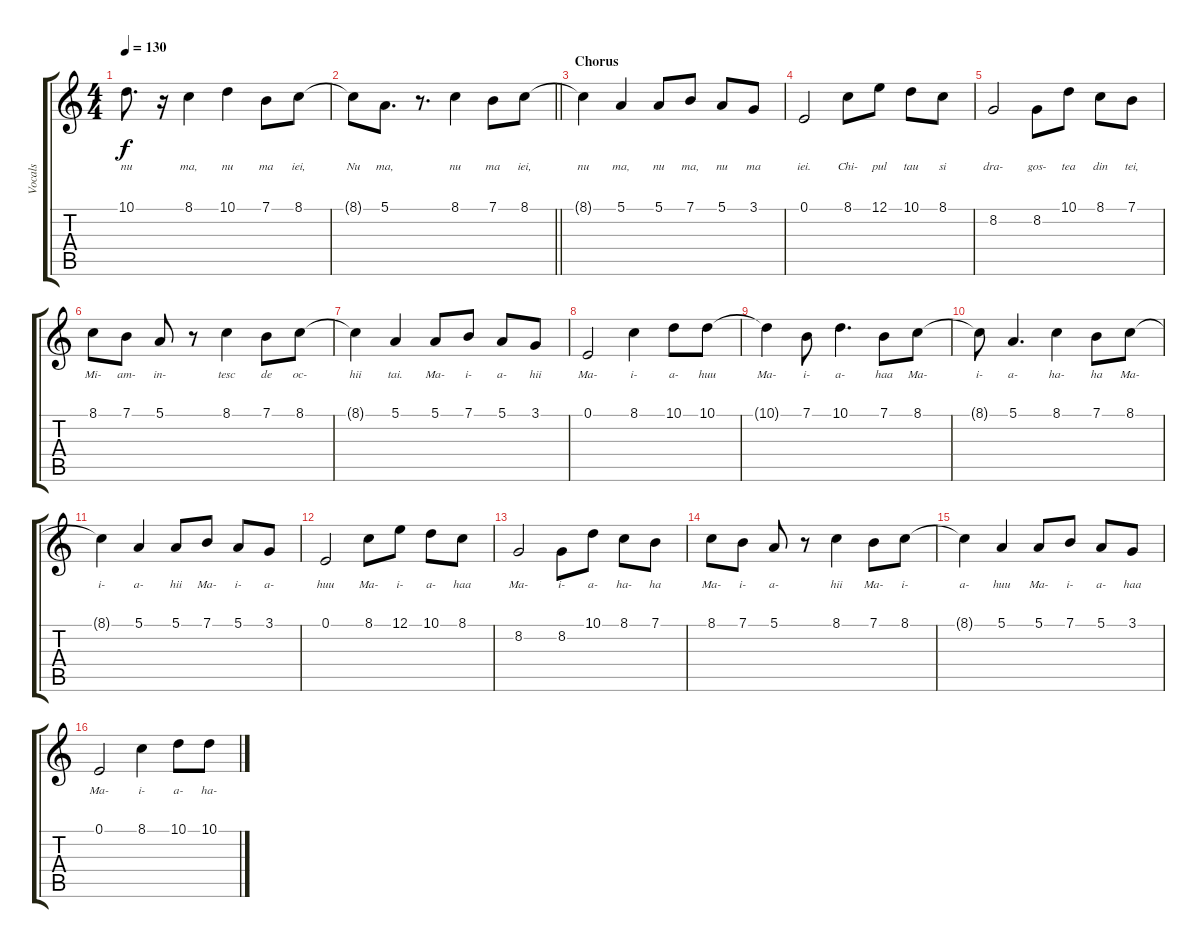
\track ("Vocals" "Vocals") {instrument altosax}
\staff {score tabs}
\tuning (E4 B3 G3 D3 A2 E2) {hide}
\ts (4 4)
\tempo 130
\clef g2
\ks c
10.1{t}.8{d lyrics (0 "nu") lyrics (1 "") lyrics (2 "") lyrics (3 "") lyrics (4 "") dy f} r.16 8.1.4{lyrics (0 "ma,") lyrics (1 "") lyrics (2 "") lyrics (3 "") lyrics (4 "")} 10.1.4{lyrics (0 "nu") lyrics (1 "") lyrics (2 "") lyrics (3 "") lyrics (4 "")} 7.1.8{lyrics (0 "ma") lyrics (1 "") lyrics (2 "") lyrics (3 "") lyrics (4 "")} 8.1.8{lyrics (0 "iei,") lyrics (1 "") lyrics (2 "") lyrics (3 "") lyrics (4 "")} |
\barLineRight lightlight
8.1{t}.8{lyrics (0 "Nu") lyrics (1 "") lyrics (2 "") lyrics (3 "") lyrics (4 "")} 5.1.8{d lyrics (0 "ma,") lyrics (1 "") lyrics (2 "") lyrics (3 "") lyrics (4 "")} r.8{d} 8.1.4{lyrics (0 "nu") lyrics (1 "") lyrics (2 "") lyrics (3 "") lyrics (4 "")} 7.1.8{lyrics (0 "ma") lyrics (1 "") lyrics (2 "") lyrics (3 "") lyrics (4 "")} 8.1.8{lyrics (0 "iei,") lyrics (1 "") lyrics (2 "") lyrics (3 "") lyrics (4 "")} |
\section ("" "Chorus")
8.1{t}.4{lyrics (0 "nu") lyrics (1 "") lyrics (2 "") lyrics (3 "") lyrics (4 "")} 5.1.4{lyrics (0 "ma,") lyrics (1 "") lyrics (2 "") lyrics (3 "") lyrics (4 "")} 5.1.8{lyrics (0 "nu") lyrics (1 "") lyrics (2 "") lyrics (3 "") lyrics (4 "")} 7.1.8{lyrics (0 "ma,") lyrics (1 "") lyrics (2 "") lyrics (3 "") lyrics (4 "")} 5.1.8{lyrics (0 "nu") lyrics (1 "") lyrics (2 "") lyrics (3 "") lyrics (4 "")} 3.1.8{lyrics (0 "ma") lyrics (1 "") lyrics (2 "") lyrics (3 "") lyrics (4 "")} |
0.1.2{lyrics (0 "iei.") lyrics (1 "") lyrics (2 "") lyrics (3 "") lyrics (4 "")} 8.1.8{lyrics (0 "Chi-") lyrics (1 "") lyrics (2 "") lyrics (3 "") lyrics (4 "")} 12.1.8{lyrics (0 "pul") lyrics (1 "") lyrics (2 "") lyrics (3 "") lyrics (4 "")} 10.1.8{lyrics (0 "tau") lyrics (1 "") lyrics (2 "") lyrics (3 "") lyrics (4 "")} 8.1.8{lyrics (0 "si") lyrics (1 "") lyrics (2 "") lyrics (3 "") lyrics (4 "")} |
8.2.2{lyrics (0 "dra-") lyrics (1 "") lyrics (2 "") lyrics (3 "") lyrics (4 "")} 8.2.8{lyrics (0 "gos-") lyrics (1 "") lyrics (2 "") lyrics (3 "") lyrics (4 "")} 10.1.8{lyrics (0 "tea") lyrics (1 "") lyrics (2 "") lyrics (3 "") lyrics (4 "")} 8.1.8{lyrics (0 "din") lyrics (1 "") lyrics (2 "") lyrics (3 "") lyrics (4 "")} 7.1.8{lyrics (0 "tei,") lyrics (1 "") lyrics (2 "") lyrics (3 "") lyrics (4 "")} |
8.1.8{lyrics (0 "Mi-") lyrics (1 "") lyrics (2 "") lyrics (3 "") lyrics (4 "")} 7.1.8{lyrics (0 "am-") lyrics (1 "") lyrics (2 "") lyrics (3 "") lyrics (4 "")} 5.1.8{lyrics (0 "in-") lyrics (1 "") lyrics (2 "") lyrics (3 "") lyrics (4 "")} r.8 8.1.4{lyrics (0 "tesc") lyrics (1 "") lyrics (2 "") lyrics (3 "") lyrics (4 "")} 7.1.8{lyrics (0 "de") lyrics (1 "") lyrics (2 "") lyrics (3 "") lyrics (4 "")} 8.1.8{lyrics (0 "oc-") lyrics (1 "") lyrics (2 "") lyrics (3 "") lyrics (4 "")} |
8.1{t}.4{lyrics (0 "hii") lyrics (1 "") lyrics (2 "") lyrics (3 "") lyrics (4 "")} 5.1.4{lyrics (0 "tai.") lyrics (1 "") lyrics (2 "") lyrics (3 "") lyrics (4 "")} 5.1.8{lyrics (0 "Ma-") lyrics (1 "") lyrics (2 "") lyrics (3 "") lyrics (4 "")} 7.1.8{lyrics (0 "i-") lyrics (1 "") lyrics (2 "") lyrics (3 "") lyrics (4 "")} 5.1.8{lyrics (0 "a-") lyrics (1 "") lyrics (2 "") lyrics (3 "") lyrics (4 "")} 3.1.8{lyrics (0 "hii") lyrics (1 "") lyrics (2 "") lyrics (3 "") lyrics (4 "")} |
0.1.2{lyrics (0 "Ma-") lyrics (1 "") lyrics (2 "") lyrics (3 "") lyrics (4 "")} 8.1.4{lyrics (0 "i-") lyrics (1 "") lyrics (2 "") lyrics (3 "") lyrics (4 "")} 10.1.8{lyrics (0 "a-") lyrics (1 "") lyrics (2 "") lyrics (3 "") lyrics (4 "")} 10.1.8{lyrics (0 "huu") lyrics (1 "") lyrics (2 "") lyrics (3 "") lyrics (4 "")} |
10.1{t}.4{lyrics (0 "Ma-") lyrics (1 "") lyrics (2 "") lyrics (3 "") lyrics (4 "")} 7.1.8{lyrics (0 "i-") lyrics (1 "") lyrics (2 "") lyrics (3 "") lyrics (4 "")} 10.1.4{d lyrics (0 "a-") lyrics (1 "") lyrics (2 "") lyrics (3 "") lyrics (4 "")} 7.1.8{lyrics (0 "haa") lyrics (1 "") lyrics (2 "") lyrics (3 "") lyrics (4 "")} 8.1.8{lyrics (0 "Ma-") lyrics (1 "") lyrics (2 "") lyrics (3 "") lyrics (4 "")} |
8.1{t}.8{lyrics (0 "i-") lyrics (1 "") lyrics (2 "") lyrics (3 "") lyrics (4 "")} 5.1.4{d lyrics (0 "a-") lyrics (1 "") lyrics (2 "") lyrics (3 "") lyrics (4 "")} 8.1.4{lyrics (0 "ha-") lyrics (1 "") lyrics (2 "") lyrics (3 "") lyrics (4 "")} 7.1.8{lyrics (0 "ha") lyrics (1 "") lyrics (2 "") lyrics (3 "") lyrics (4 "")} 8.1.8{lyrics (0 "Ma-") lyrics (1 "") lyrics (2 "") lyrics (3 "") lyrics (4 "")} |
8.1{t}.4{lyrics (0 "i-") lyrics (1 "") lyrics (2 "") lyrics (3 "") lyrics (4 "")} 5.1.4{lyrics (0 "a-") lyrics (1 "") lyrics (2 "") lyrics (3 "") lyrics (4 "")} 5.1.8{lyrics (0 "hii") lyrics (1 "") lyrics (2 "") lyrics (3 "") lyrics (4 "")} 7.1.8{lyrics (0 "Ma-") lyrics (1 "") lyrics (2 "") lyrics (3 "") lyrics (4 "")} 5.1.8{lyrics (0 "i-") lyrics (1 "") lyrics (2 "") lyrics (3 "") lyrics (4 "")} 3.1.8{lyrics (0 "a-") lyrics (1 "") lyrics (2 "") lyrics (3 "") lyrics (4 "")} |
0.1.2{lyrics (0 "huu") lyrics (1 "") lyrics (2 "") lyrics (3 "") lyrics (4 "")} 8.1.8{lyrics (0 "Ma-") lyrics (1 "") lyrics (2 "") lyrics (3 "") lyrics (4 "")} 12.1.8{lyrics (0 "i-") lyrics (1 "") lyrics (2 "") lyrics (3 "") lyrics (4 "")} 10.1.8{lyrics (0 "a-") lyrics (1 "") lyrics (2 "") lyrics (3 "") lyrics (4 "")} 8.1.8{lyrics (0 "haa") lyrics (1 "") lyrics (2 "") lyrics (3 "") lyrics (4 "")} |
8.2.2{lyrics (0 "Ma-") lyrics (1 "") lyrics (2 "") lyrics (3 "") lyrics (4 "")} 8.2.8{lyrics (0 "i-") lyrics (1 "") lyrics (2 "") lyrics (3 "") lyrics (4 "")} 10.1.8{lyrics (0 "a-") lyrics (1 "") lyrics (2 "") lyrics (3 "") lyrics (4 "")} 8.1.8{lyrics (0 "ha-") lyrics (1 "") lyrics (2 "") lyrics (3 "") lyrics (4 "")} 7.1.8{lyrics (0 "ha") lyrics (1 "") lyrics (2 "") lyrics (3 "") lyrics (4 "")} |
8.1.8{lyrics (0 "Ma-") lyrics (1 "") lyrics (2 "") lyrics (3 "") lyrics (4 "")} 7.1.8{lyrics (0 "i-") lyrics (1 "") lyrics (2 "") lyrics (3 "") lyrics (4 "")} 5.1.8{lyrics (0 "a-") lyrics (1 "") lyrics (2 "") lyrics (3 "") lyrics (4 "")} r.8 8.1.4{lyrics (0 "hii") lyrics (1 "") lyrics (2 "") lyrics (3 "") lyrics (4 "")} 7.1.8{lyrics (0 "Ma-") lyrics (1 "") lyrics (2 "") lyrics (3 "") lyrics (4 "")} 8.1.8{lyrics (0 "i-") lyrics (1 "") lyrics (2 "") lyrics (3 "") lyrics (4 "")} |
8.1{t}.4{lyrics (0 "a-") lyrics (1 "") lyrics (2 "") lyrics (3 "") lyrics (4 "")} 5.1.4{lyrics (0 "huu") lyrics (1 "") lyrics (2 "") lyrics (3 "") lyrics (4 "")} 5.1.8{lyrics (0 "Ma-") lyrics (1 "") lyrics (2 "") lyrics (3 "") lyrics (4 "")} 7.1.8{lyrics (0 "i-") lyrics (1 "") lyrics (2 "") lyrics (3 "") lyrics (4 "")} 5.1.8{lyrics (0 "a-") lyrics (1 "") lyrics (2 "") lyrics (3 "") lyrics (4 "")} 3.1.8{lyrics (0 "haa") lyrics (1 "") lyrics (2 "") lyrics (3 "") lyrics (4 "")} |
0.1.2{lyrics (0 "Ma-") lyrics (1 "") lyrics (2 "") lyrics (3 "") lyrics (4 "")} 8.1.4{lyrics (0 "i-") lyrics (1 "") lyrics (2 "") lyrics (3 "") lyrics (4 "")} 10.1.8{lyrics (0 "a-") lyrics (1 "") lyrics (2 "") lyrics (3 "") lyrics (4 "")} 10.1.8{lyrics (0 "ha-") lyrics (1 "") lyrics (2 "") lyrics (3 "") lyrics (4 "")}
